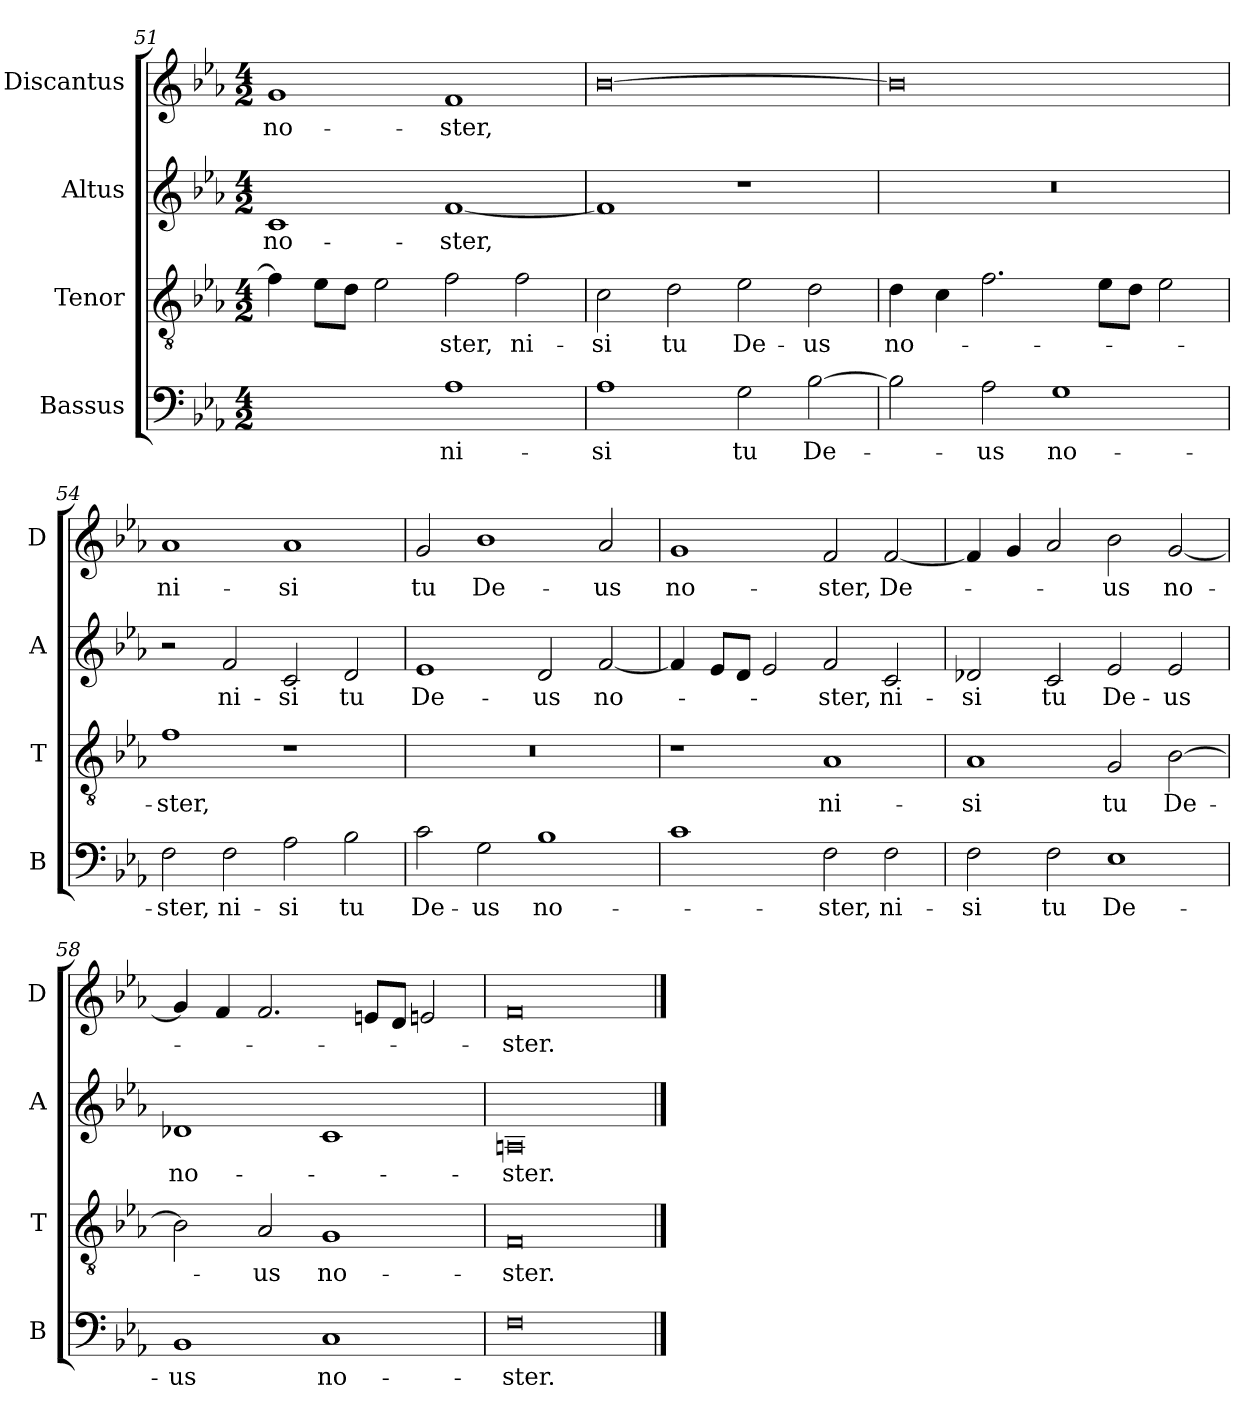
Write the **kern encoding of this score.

**kern	**text	**kern	**text	**kern	**text	**kern	**text
*part4	*part4	*part3	*part3	*part2	*part2	*part1	*part1
*staff4	*staff4	*staff3	*staff3	*staff2	*staff2	*staff1	*staff1
*I"Bassus	*	*I"Tenor	*	*I"Altus	*	*I"Discantus	*
*I'B	*	*I'T	*	*I'A	*	*I'D	*
*clefF4	*	*clefGv2	*	*clefG2	*	*clefG2	*
*k[b-e-a-]	*	*k[b-e-a-]	*	*k[b-e-a-]	*	*k[b-e-a-]	*
*E-:	*	*E-:	*	*E-:	*	*E-:	*
*M4/2	*	*M4/2	*	*M4/2	*	*M4/2	*
=51	=51	=51	=51	=51	=51	=51	=51
!	!	!	!	!	!LO:LY:b	!	!LO:LY:b
1ryy	.	4f\]	.	1c	no-	1g	no-
.	.	8e-\L	.	.	.	.	.
.	.	8d\J	.	.	.	.	.
.	.	2e-\	.	.	.	.	.
!	!LO:LY:b	!	!LO:LY:b	!	!LO:LY:b	!	!LO:LY:b
1A-	ni-	2f\	-ster,	[1f	-ster,	1f	-ster,
!	!	!	!LO:LY:b	!	!	!	!
.	.	2f\	ni-	.	.	.	.
=52	=52	=52	=52	=52	=52	=52	=52
!	!LO:LY:b	!	!LO:LY:b	!	!	!	!
1A-	-si	2c\	-si	1f]	.	[0b-	.
!	!	!	!LO:LY:b	!	!	!	!
.	.	2d\	tu	.	.	.	.
!	!LO:LY:b	!	!LO:LY:b	!	!	!	!
2G\	tu	2e-\	De-	1r	.	.	.
!	!LO:LY:b	!	!LO:LY:b	!	!	!	!
[2B-\	De-	2d\	-us	.	.	.	.
=53	=53	=53	=53	=53	=53	=53	=53
!	!	!	!LO:LY:b	!	!	!	!
2B-\]	.	4d\	no-	0r	.	0b-]	.
.	.	4c\	.	.	.	.	.
!	!LO:LY:b	!	!	!	!	!	!
2A-\	-us	2.f\	.	.	.	.	.
!	!LO:LY:b	!	!	!	!	!	!
1G	no-	.	.	.	.	.	.
.	.	8e-\L	.	.	.	.	.
.	.	8d\J	.	.	.	.	.
.	.	2e-\	.	.	.	.	.
=54	=54	=54	=54	=54	=54	=54	=54
!	!LO:LY:b	!	!LO:LY:b	!	!	!	!LO:LY:b
2F\	-ster,	1f	-ster,	2r	.	1a-	ni-
!	!LO:LY:b	!	!	!	!LO:LY:b	!	!
2F\	ni-	.	.	2f/	ni-	.	.
!	!LO:LY:b	!	!	!	!LO:LY:b	!	!LO:LY:b
2A-\	-si	1r	.	2c/	-si	1a-	-si
!	!LO:LY:b	!	!	!	!LO:LY:b	!	!
2B-\	tu	.	.	2d/	tu	.	.
!!LO:LB:g=z
=55	=55	=55	=55	=55	=55	=55	=55
!	!LO:LY:b	!	!	!	!LO:LY:b	!	!LO:LY:b
2c\	De-	0r	.	1e-	De-	2g/	tu
!	!LO:LY:b	!	!	!	!	!	!LO:LY:b
2G\	-us	.	.	.	.	1b-	De-
!	!LO:LY:b	!	!	!	!LO:LY:b	!	!
1B-	no-	.	.	2d/	-us	.	.
!	!	!	!	!	!LO:LY:b	!	!LO:LY:b
.	.	.	.	[2f/	no-	2a-/	-us
=56	=56	=56	=56	=56	=56	=56	=56
!	!	!	!	!	!	!	!LO:LY:b
1c	.	1r	.	4f/]	.	1g	no-
.	.	.	.	8e-/L	.	.	.
.	.	.	.	8d/J	.	.	.
.	.	.	.	2e-/	.	.	.
!	!LO:LY:b	!	!LO:LY:b	!	!LO:LY:b	!	!LO:LY:b
2F\	-ster,	1A-	ni-	2f/	-ster,	2f/	-ster,
!	!LO:LY:b	!	!	!	!LO:LY:b	!	!LO:LY:b
2F\	ni-	.	.	2c/	ni-	[2f/	De-
=57	=57	=57	=57	=57	=57	=57	=57
!	!LO:LY:b	!	!LO:LY:b	!	!LO:LY:b	!	!
2F\	-si	1A-	-si	2d-X/	-si	4f/]	.
.	.	.	.	.	.	4g/	.
!	!LO:LY:b	!	!	!	!LO:LY:b	!	!
2F\	tu	.	.	2c/	tu	2a-/	.
!	!LO:LY:b	!	!LO:LY:b	!	!LO:LY:b	!	!LO:LY:b
1E-	De-	2G/	tu	2e-/	De-	2b-\	-us
!	!	!	!LO:LY:b	!	!LO:LY:b	!	!LO:LY:b
.	.	[2B-\	De-	2e-/	-us	[2g/	no-
=58	=58	=58	=58	=58	=58	=58	=58
!	!LO:LY:b	!	!	!	!LO:LY:b	!	!
1BB-	-us	2B-\]	.	1d-X	no-	4g/]	.
.	.	.	.	.	.	4f/	.
!	!	!	!LO:LY:b	!	!	!	!
.	.	2A-/	-us	.	.	2.f/	.
!	!LO:LY:b	!	!LO:LY:b	!	!	!	!
1C	no-	1G	no-	1c	.	.	.
.	.	.	.	.	.	8en/L	.
.	.	.	.	.	.	8d/J	.
.	.	.	.	.	.	2en/	.
=59	=59	=59	=59	=59	=59	=59	=59
!	!LO:LY:b	!	!LO:LY:b	!	!LO:LY:b	!	!LO:LY:b
0F	-ster.	0F	-ster.	0An	-ster.	0f	-ster.
==	==	==	==	==	==	==	==
*-	*-	*-	*-	*-	*-	*-	*-
